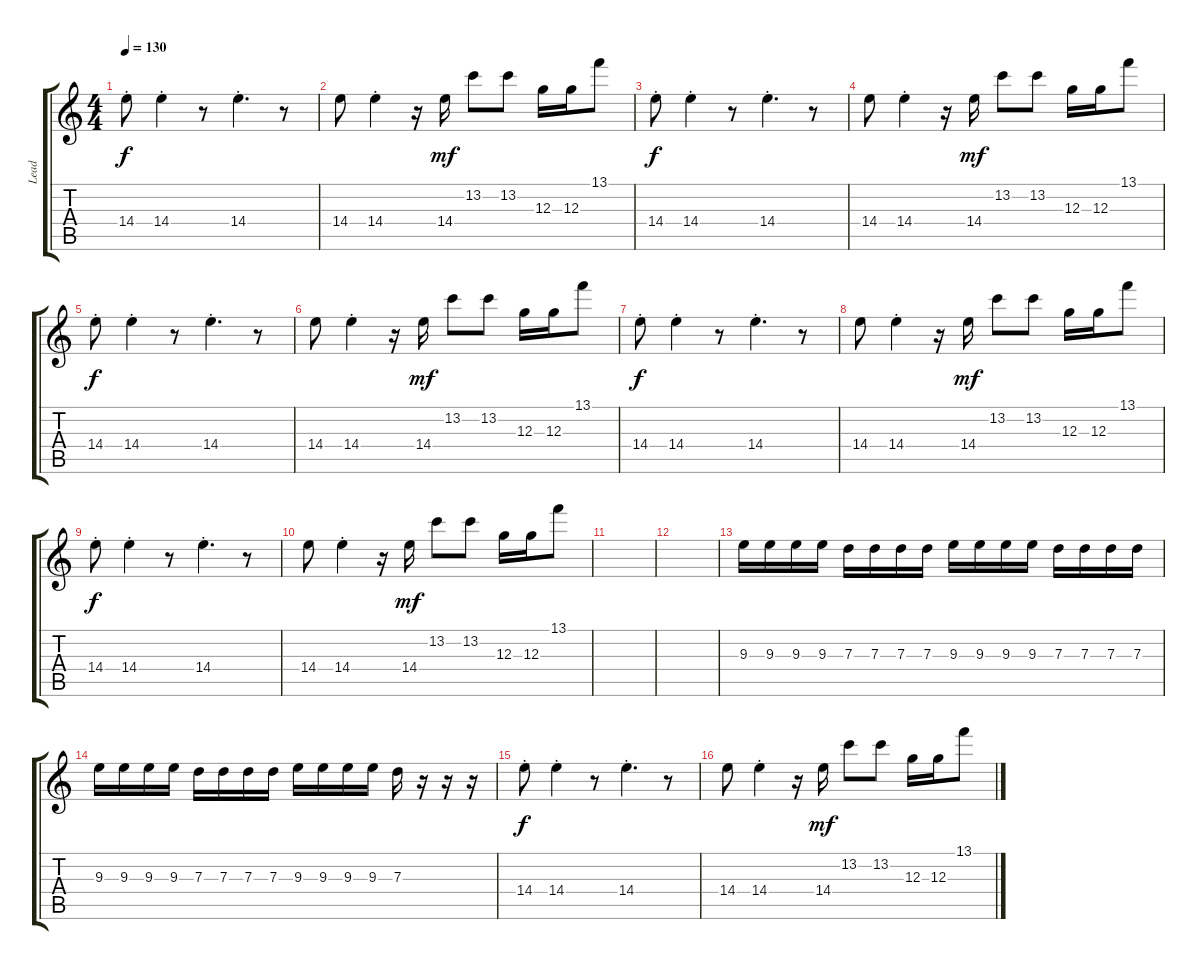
\track ("Lead" "Lead") {instrument electricguitarclean}
\staff {score tabs}
\tuning (E4 B3 G3 D3 A2 E2) {hide}
\ts (4 4)
\tempo 130
\clef g2
\ks c
14.4{st}.8{dy f} 14.4{st}.4 r.8 14.4{st}.4{d} r.8 |
14.4.8 14.4{st}.4 r.16 14.4.16{dy mf} 13.2.8 13.2.8 12.3.16 12.3.16 13.1.8 |
14.4{st}.8{dy f} 14.4{st}.4 r.8 14.4{st}.4{d} r.8 |
14.4.8 14.4{st}.4 r.16 14.4.16{dy mf} 13.2.8 13.2.8 12.3.16 12.3.16 13.1.8 |
14.4{st}.8{dy f} 14.4{st}.4 r.8 14.4{st}.4{d} r.8 |
14.4.8 14.4{st}.4 r.16 14.4.16{dy mf} 13.2.8 13.2.8 12.3.16 12.3.16 13.1.8 |
14.4{st}.8{dy f} 14.4{st}.4 r.8 14.4{st}.4{d} r.8 |
14.4.8 14.4{st}.4 r.16 14.4.16{dy mf} 13.2.8 13.2.8 12.3.16 12.3.16 13.1.8 |
14.4{st}.8{dy f} 14.4{st}.4 r.8 14.4{st}.4{d} r.8 |
14.4.8 14.4{st}.4 r.16 14.4.16{dy mf} 13.2.8 13.2.8 12.3.16 12.3.16 13.1.8 |
|
|
9.3.16 9.3.16 9.3.16 9.3.16 7.3.16 7.3.16 7.3.16 7.3.16 9.3.16 9.3.16 9.3.16 9.3.16 7.3.16 7.3.16 7.3.16 7.3.16 |
9.3.16 9.3.16 9.3.16 9.3.16 7.3.16 7.3.16 7.3.16 7.3.16 9.3.16 9.3.16 9.3.16 9.3.16 7.3.16 r.16 r.16 r.16 |
14.4{st}.8{dy f} 14.4{st}.4 r.8 14.4{st}.4{d} r.8 |
14.4.8 14.4{st}.4 r.16 14.4.16{dy mf} 13.2.8 13.2.8 12.3.16 12.3.16 13.1.8
